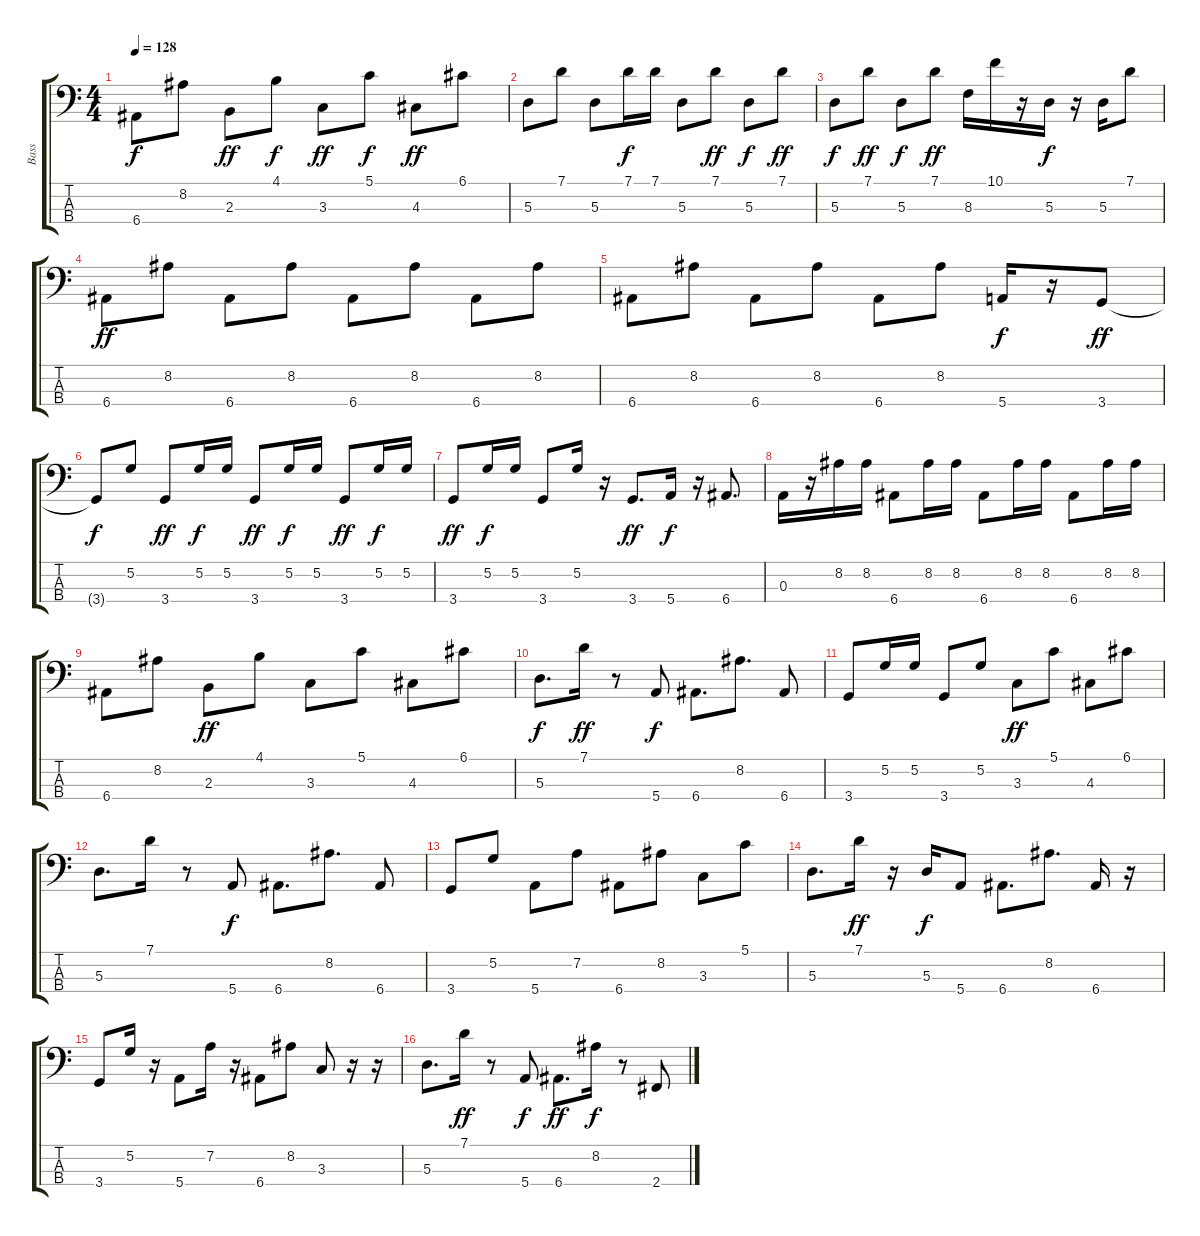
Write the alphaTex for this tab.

\track ("Bass           " "Bass      ") {instrument electricbassfinger}
\staff {score tabs}
\tuning (G2 D2 A1 E1) {hide}
\ts (4 4)
\tempo 128
\clef f4
\ks c
6.4.8{dy f} 8.2.8 2.3.8{dy ff} 4.1.8{dy f} 3.3.8{dy ff} 5.1.8{dy f} 4.3.8{dy ff} 6.1.8 |
5.3.8 7.1.8 5.3.8 7.1.16{dy f} 7.1.16 5.3.8 7.1.8{dy ff} 5.3.8{dy f} 7.1.8{dy ff} |
5.3.8{dy f} 7.1.8{dy ff} 5.3.8{dy f} 7.1.8{dy ff} 8.3.16 10.1.16 r.16 5.3.16{dy f} r.16 5.3.16 7.1.8 |
6.4.8{dy ff} 8.2.8 6.4.8 8.2.8 6.4.8 8.2.8 6.4.8 8.2.8 |
6.4.8 8.2.8 6.4.8 8.2.8 6.4.8 8.2.8 5.4.16{dy f} r.16 3.4.8{dy ff} |
3.4{t}.8{dy f} 5.2.8 3.4.8{dy ff} 5.2.16{dy f} 5.2.16 3.4.8{dy ff} 5.2.16{dy f} 5.2.16 3.4.8{dy ff} 5.2.16{dy f} 5.2.16 |
3.4.8{dy ff} 5.2.16{dy f} 5.2.16 3.4.8 5.2.16 r.16 3.4.8{d dy ff} 5.4.16{dy f} r.16 6.4.8{d} |
0.3.16 r.16 8.2.16 8.2.16 6.4.8 8.2.16 8.2.16 6.4.8 8.2.16 8.2.16 6.4.8 8.2.16 8.2.16 |
6.4.8 8.2.8 2.3.8{dy ff} 4.1.8 3.3.8 5.1.8 4.3.8 6.1.8 |
5.3.8{d dy f} 7.1.16{dy ff} r.8 5.4.8{dy f} 6.4.8{d} 8.2.8{d} 6.4.8 |
3.4.8 5.2.16 5.2.16 3.4.8 5.2.8 3.3.8{dy ff} 5.1.8 4.3.8 6.1.8 |
5.3.8{d} 7.1.16 r.8 5.4.8{dy f} 6.4.8{d} 8.2.8{d} 6.4.8 |
3.4.8 5.2.8 5.4.8 7.2.8 6.4.8 8.2.8 3.3.8 5.1.8 |
5.3.8{d} 7.1.16{dy ff} r.16 5.3.16{dy f} 5.4.8 6.4.8{d} 8.2.8{d} 6.4.16 r.16 |
3.4.8 5.2.16 r.16 5.4.8 7.2.16 r.16 6.4.8 8.2.8 3.3.8 r.16 r.16 |
5.3.8{d} 7.1.16{dy ff} r.8 5.4.8{dy f} 6.4.8{d dy ff} 8.2.16{dy f} r.8 2.4.8
